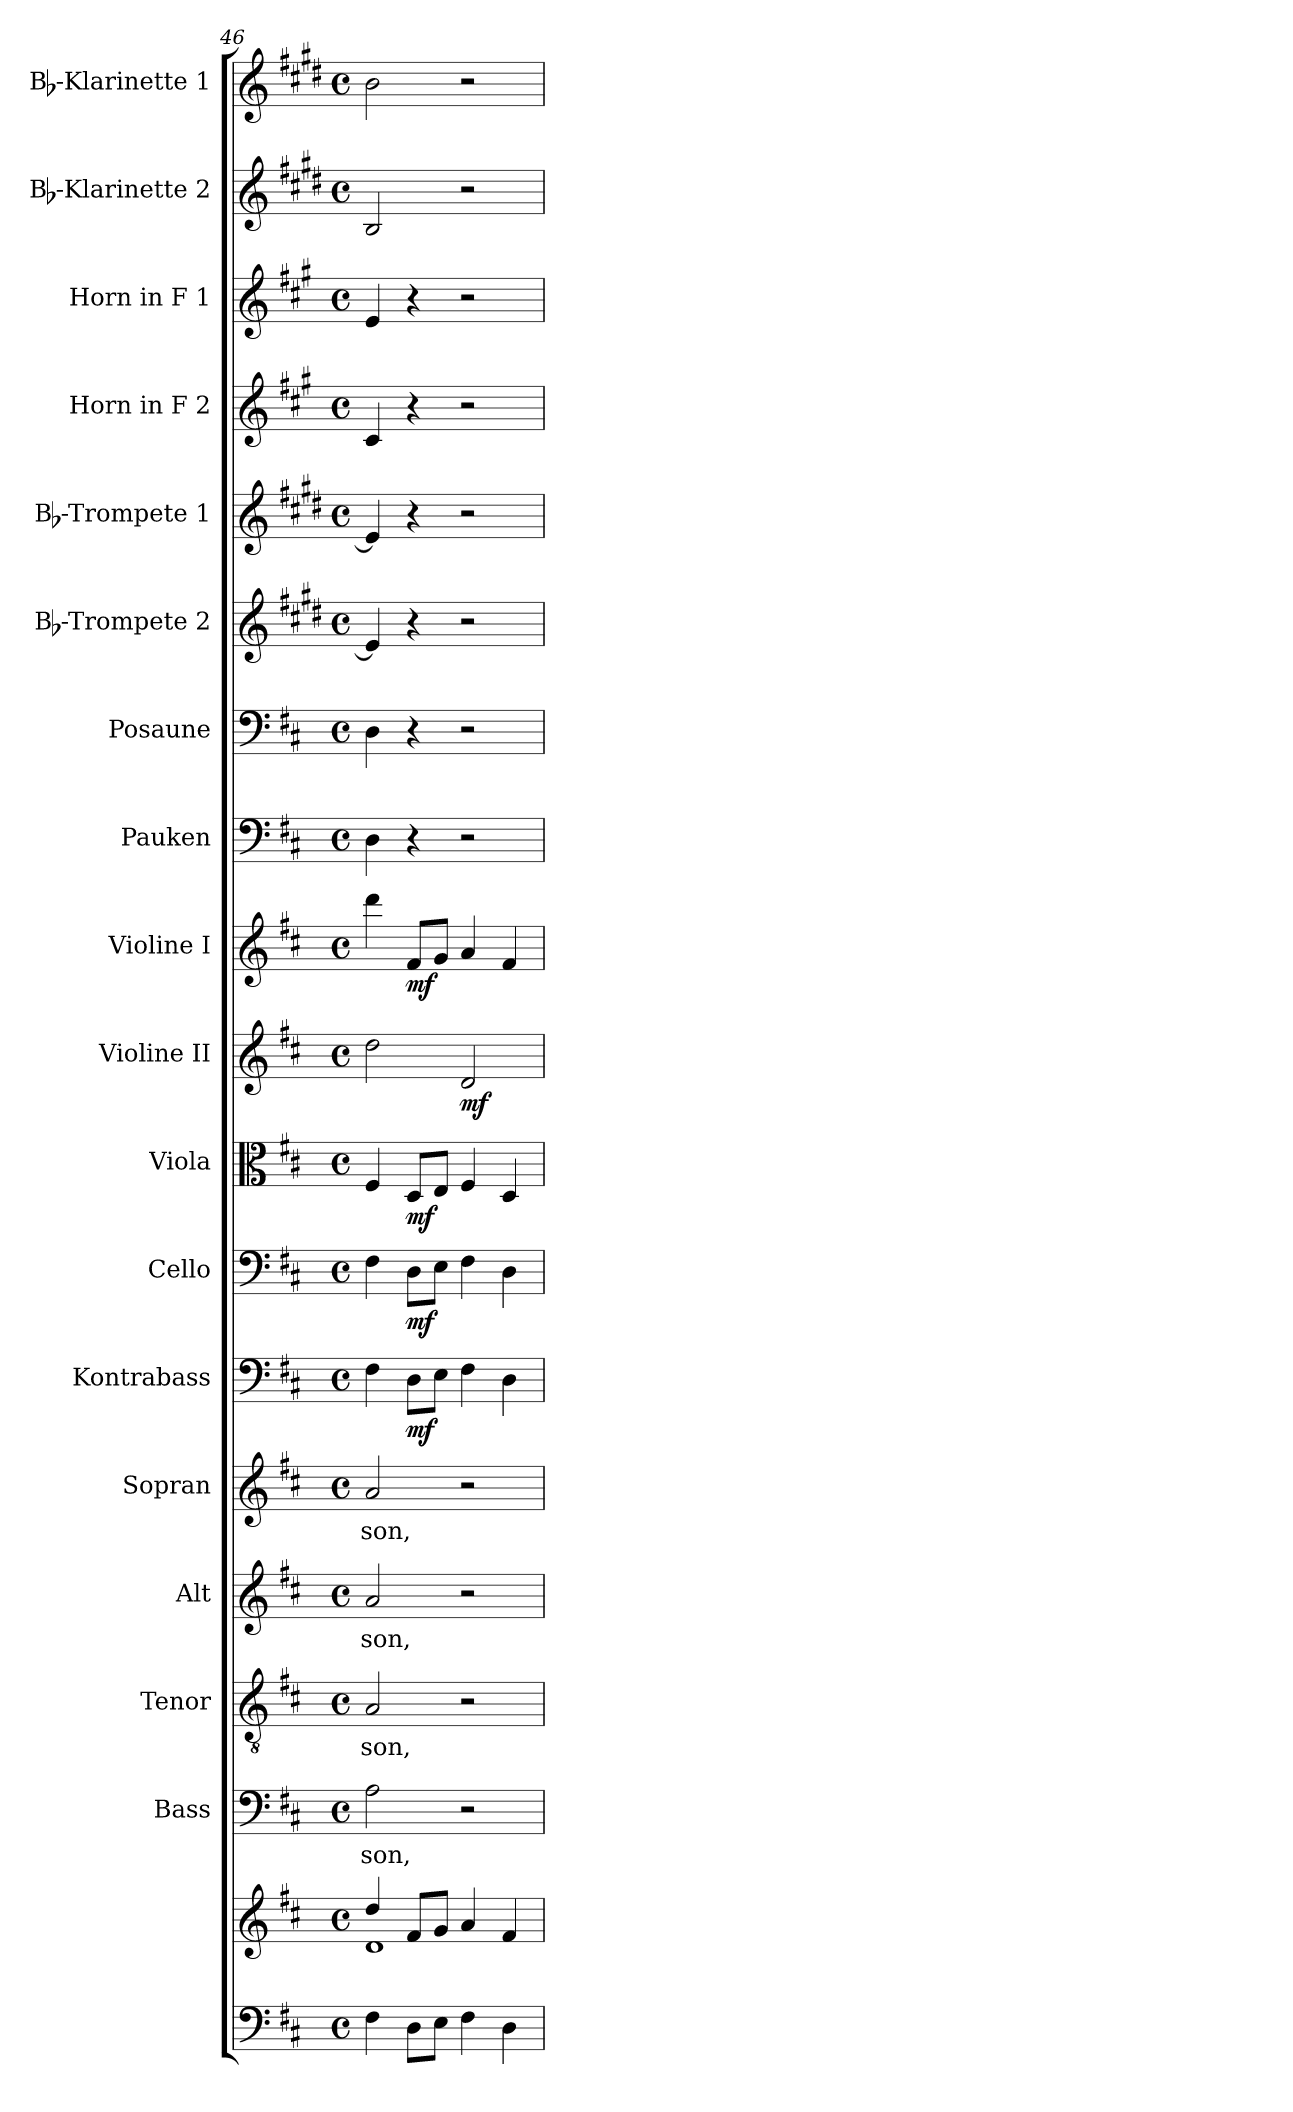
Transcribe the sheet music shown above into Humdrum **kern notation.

**kern	**kern	**kern	**text	**kern	**text	**kern	**text	**kern	**text	**kern	**dynam	**kern	**dynam	**kern	**dynam	**kern	**dynam	**kern	**dynam	**kern	**kern	**kern	**kern	**kern	**kern	**kern	**kern
*part18	*part18	*part17	*part17	*part16	*part16	*part15	*part15	*part14	*part14	*part13	*part13	*part12	*part12	*part11	*part11	*part10	*part10	*part9	*part9	*part8	*part7	*part6	*part5	*part4	*part3	*part2	*part1
*staff19	*staff18	*staff17	*staff17	*staff16	*staff16	*staff15	*staff15	*staff14	*staff14	*staff13	*staff13	*staff12	*staff12	*staff11	*staff11	*staff10	*staff10	*staff9	*staff9	*staff8	*staff7	*staff6	*staff5	*staff4	*staff3	*staff2	*staff1
*	*	*I"Bass	*	*I"Tenor	*	*I"Alt	*	*I"Sopran	*	*I"Kontrabass	*	*I"Cello	*	*I"Viola	*	*I"Violine II	*	*I"Violine I	*	*I"Pauken	*I"Posaune	*I"Bb-Trompete 2	*I"Bb-Trompete 1	*I"Horn in F 2	*I"Horn in F 1	*I"Bb-Klarinette 2	*I"Bb-Klarinette 1
*	*	*I'B.	*	*I'T.	*	*I'A.	*	*I'S.	*	*I'Kb.	*	*	*	*I'Vla.	*	*I'Vl. II	*	*I'Vl. I	*	*I'Pk.	*I'Pos.	*I'Bb Trp. 2	*I'Bb Trp. 1	*	*	*I'Bb Kl. 2	*I'Bb Kl. 1
*clefF4	*clefG2	*clefF4	*	*clefGv2	*	*clefG2	*	*clefG2	*	*clefF4	*	*clefF4	*	*clefC3	*	*clefG2	*	*clefG2	*	*clefF4	*clefF4	*clefG2	*clefG2	*clefG2	*clefG2	*clefG2	*clefG2
*	*	*	*	*	*	*	*	*	*	*ITrd7c12	*	*	*	*	*	*	*	*	*	*	*	*ITrd1c2	*ITrd1c2	*ITrd4c7	*ITrd4c7	*ITrd1c2	*ITrd1c2
*k[f#c#]	*k[f#c#]	*k[f#c#]	*	*k[f#c#]	*	*k[f#c#]	*	*k[f#c#]	*	*k[f#c#]	*	*k[f#c#]	*	*k[f#c#]	*	*k[f#c#]	*	*k[f#c#]	*	*k[f#c#]	*k[f#c#]	*k[f#c#]	*k[f#c#]	*k[f#c#]	*k[f#c#]	*k[f#c#]	*k[f#c#]
*D:	*D:	*D:	*	*D:	*	*D:	*	*D:	*	*D:	*	*D:	*	*D:	*	*D:	*	*D:	*	*D:	*D:	*D:	*D:	*D:	*D:	*D:	*D:
*M4/4	*M4/4	*M4/4	*	*M4/4	*	*M4/4	*	*M4/4	*	*M4/4	*	*M4/4	*	*M4/4	*	*M4/4	*	*M4/4	*	*M4/4	*M4/4	*M4/4	*M4/4	*M4/4	*M4/4	*M4/4	*M4/4
*met(c)	*met(c)	*met(c)	*	*met(c)	*	*met(c)	*	*met(c)	*	*met(c)	*	*met(c)	*	*met(c)	*	*met(c)	*	*met(c)	*	*met(c)	*met(c)	*met(c)	*met(c)	*met(c)	*met(c)	*met(c)	*met(c)
=46	=46	=46	=46	=46	=46	=46	=46	=46	=46	=46	=46	=46	=46	=46	=46	=46	=46	=46	=46	=46	=46	=46	=46	=46	=46	=46	=46
*	*^	*	*	*	*	*	*	*	*	*	*	*	*	*	*	*	*	*	*	*	*	*	*	*	*	*	*
!	!	!	!	!LO:LY:b	!	!LO:LY:b	!	!LO:LY:b	!	!LO:LY:b	!	!	!	!	!	!	!	!	!	!	!	!	!	!	!	!	!	!
4F#\	4dd/	1d	2A\	-son,	2A/	-son,	2a/	-son,	2a/	-son,	4FF#\	.	4F#\	.	4F#/	.	2dd\	.	4ddd\	.	4D\	4D\	4d/]	4d/]	4F#/	4A/	2A/	2a\
!	!	!	!	!	!	!	!	!	!	!	!	!LO:DY:b	!	!LO:DY:b	!	!LO:DY:b	!	!	!	!LO:DY:b	!	!	!	!	!	!	!	!
8D\L	8f#/L	.	.	.	.	.	.	.	.	.	8DD\L	mf	8D\L	mf	8D/L	mf	.	.	8f#/L	mf	4r	4r	4r	4r	4r	4r	.	.
8E\J	8g/J	.	.	.	.	.	.	.	.	.	8EE\J	.	8E\J	.	8E/J	.	.	.	8g/J	.	.	.	.	.	.	.	.	.
!	!	!	!	!	!	!	!	!	!	!	!	!	!	!	!	!	!	!LO:DY:b	!	!	!	!	!	!	!	!	!	!
4F#\	4a/	.	2r	.	2r	.	2r	.	2r	.	4FF#\	.	4F#\	.	4F#/	.	2d/	mf	4a/	.	2r	2r	2r	2r	2r	2r	2r	2r
4D\	4f#/	.	.	.	.	.	.	.	.	.	4DD\	.	4D\	.	4D/	.	.	.	4f#/	.	.	.	.	.	.	.	.	.
*	*v	*v	*	*	*	*	*	*	*	*	*	*	*	*	*	*	*	*	*	*	*	*	*	*	*	*	*	*
=	=	=	=	=	=	=	=	=	=	=	=	=	=	=	=	=	=	=	=	=	=	=	=	=	=	=	=
*-	*-	*-	*-	*-	*-	*-	*-	*-	*-	*-	*-	*-	*-	*-	*-	*-	*-	*-	*-	*-	*-	*-	*-	*-	*-	*-	*-
